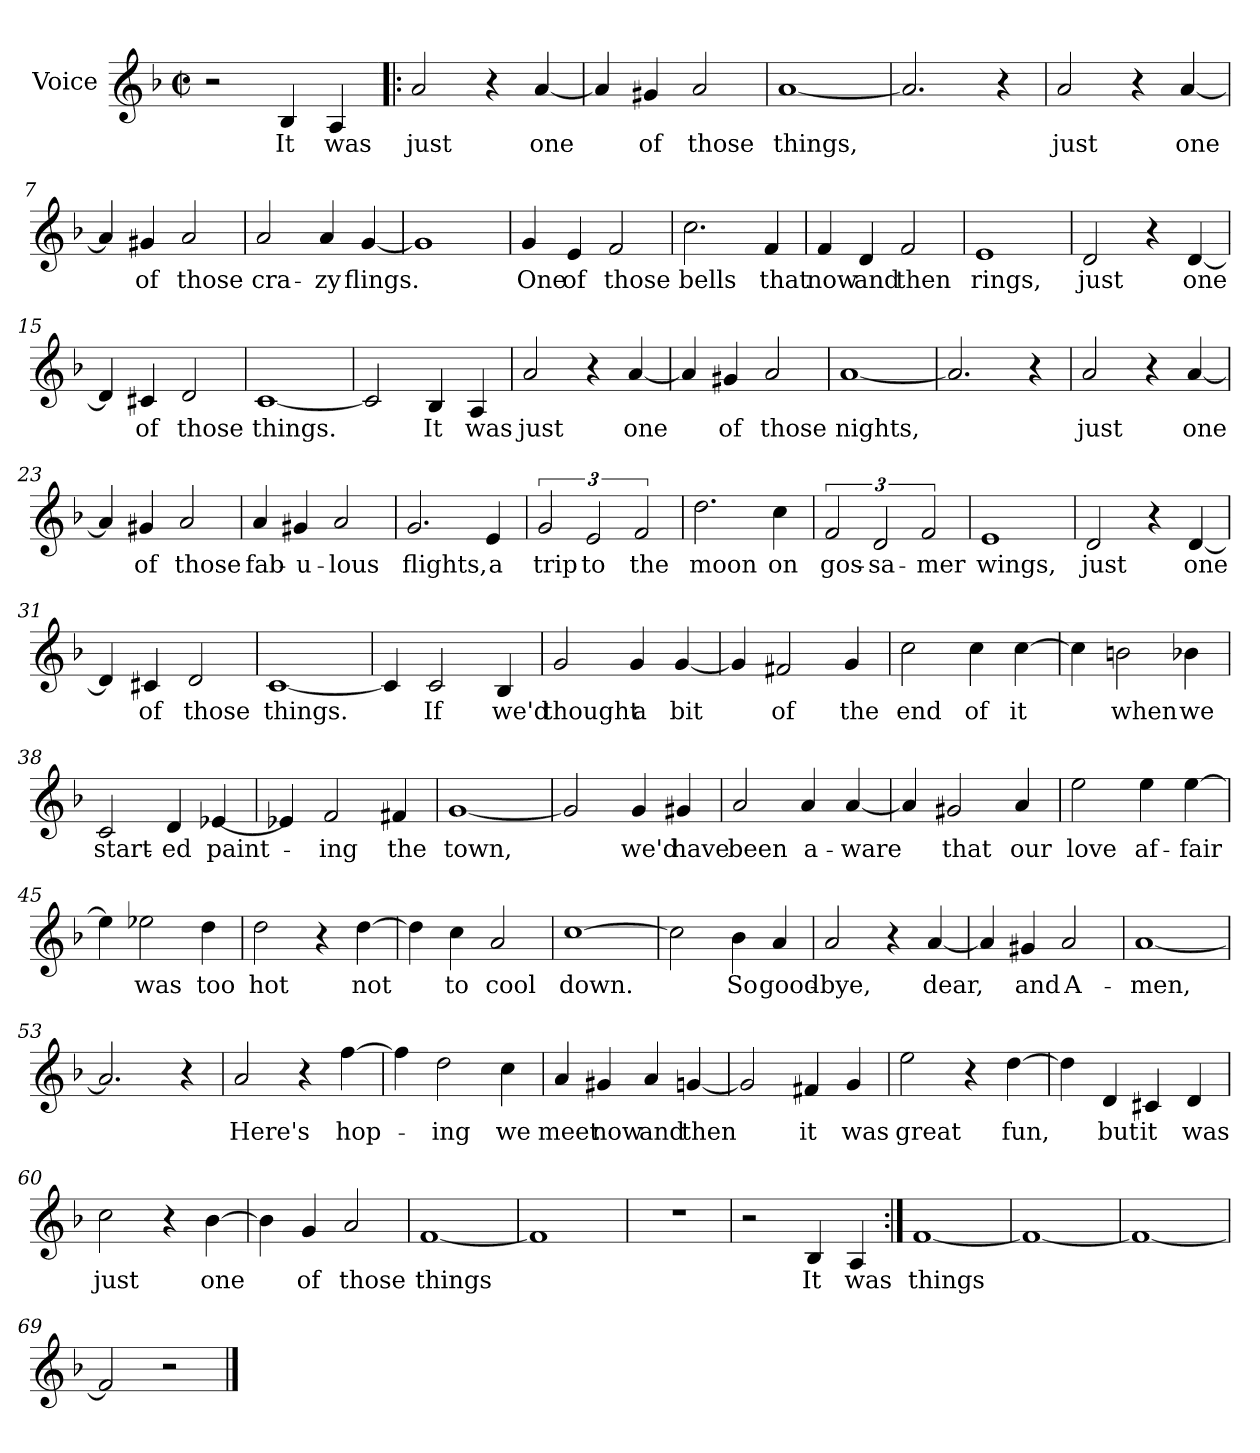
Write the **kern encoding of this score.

**kern	**text
*part1	*part1
*staff1	*staff1
*I"Voice	*
*clefG2	*
*k[b-]	*
*F:	*
*M2/2	*
*met(c|)	*
=1	=1
2r	.
4B-/	It
4A/	was
=2!|:	=2!|:
2a/	just
4r	.
[4a/	one
=3	=3
4a/]	.
4g#X/	of
2a/	those
=4	=4
[1a	things,
=5	=5
2.a/]	.
4r	.
!!LO:LB:g=z
=6	=6
2a/	just
4r	.
[4a/	one
=7	=7
4a/]	.
4g#X/	of
2a/	those
=8	=8
2a/	cra-
4a/	-zy
[4g/	flings.
=9	=9
1g]	.
!!LO:LB:g=z
=10	=10
4g/	One
4e/	of
2f/	those
=11	=11
2.cc\	bells
4f/	that
=12	=12
4f/	now
4d/	and
2f/	then
=13	=13
1e	rings,
!!LO:LB:g=z
=14	=14
2d/	just
4r	.
[4d/	one
=15	=15
4d/]	.
4c#X/	of
2d/	those
=16	=16
[1c	things.
=17	=17
2c/]	.
4B-/	It
4A/	was
!!LO:LB:g=z
=18	=18
2a/	just
4r	.
[4a/	one
=19	=19
4a/]	.
4g#X/	of
2a/	those
=20	=20
[1a	nights,
=21	=21
2.a/]	.
4r	.
!!LO:LB:g=z
=22	=22
2a/	just
4r	.
[4a/	one
=23	=23
4a/]	.
4g#X/	of
2a/	those
=24	=24
4a/	fab-
4g#X/	-u-
2a/	-lous
=25	=25
2.g/	flights,
4e/	a
!!LO:LB:g=z
=26	=26
3g/	trip
3e/	to
3f/	the
=27	=27
2.dd\	moon
4cc\	on
=28	=28
3f/	gos-
3d/	-sa-
3f/	-mer
=29	=29
1e	wings,
!!LO:LB:g=z
=30	=30
2d/	just
4r	.
[4d/	one
=31	=31
4d/]	.
4c#X/	of
2d/	those
=32	=32
[1c	things.
=33	=33
4c/]	.
2c/	If
4B-/	we'd
!!LO:PB:g=z
=34	=34
2g/	thought
4g/	a
[4g/	bit
=35	=35
4g/]	.
2f#X/	of
4g/	the
=36	=36
2cc\	end
4cc\	of
[4cc\	it
=37	=37
4cc\]	.
2bn\	when
4b-X\	we
!!LO:LB:g=z
=38	=38
2c/	start-
4d/	-ed
[4e-X/	-paint-
=39	=39
4e-X/]	.
2f/	-ing
4f#X/	the
=40	=40
[1g	town,
=41	=41
2g/]	.
4g/	we'd
4g#X/	have
!!LO:LB:g=z
=42	=42
2a/	been
4a/	a-
[4a/	-ware
=43	=43
4a/]	.
2g#X/	that
4a/	our
=44	=44
2ee\	love
4ee\	af-
[4ee\	-fair
=45	=45
4ee\]	.
2ee-X\	was
4dd\	too
!!LO:LB:g=z
=46	=46
2dd\	hot
4r	.
[4dd\	not
=47	=47
4dd\]	.
4cc\	to
2a/	cool
=48	=48
[1cc	down.
=49	=49
2cc\]	.
4b-\	So
4a/	good-
!!LO:LB:g=z
=50	=50
2a/	-bye,
4r	.
[4a/	dear,
=51	=51
4a/]	.
4g#X/	and
2a/	A-
=52	=52
[1a	-men,
=53	=53
2.a/]	.
4r	.
!!LO:LB:g=z
=54	=54
2a/	Here's
4r	.
[4ff\	hop-
=55	=55
4ff\]	.
2dd\	-ing
4cc\	we
=56	=56
4a/	meet
4g#X/	now
4a/	and
[4gn/	then
=57	=57
2g/]	.
4f#X/	it
4g/	was
!!LO:LB:g=z
=58	=58
2ee\	great
4r	.
[4dd\	fun,
=59	=59
4dd\]	.
4d/	but
4c#X/	it
4d/	was
=60	=60
2cc\	just
4r	.
[4b-\	one
=61	=61
4b-\]	.
4g/	of
2a/	those
!!LO:LB:g=z
=62	=62
[1f	things
=63	=63
1f]	.
=64	=64
1r	.
=65	=65
2r	.
4B-/	It
4A/	was
=66:|!	=66:|!
[1f	things
=67	=67
1f_	.
=68	=68
1f_	.
=69	=69
2f/]	.
2r	.
==	==
*-	*-
